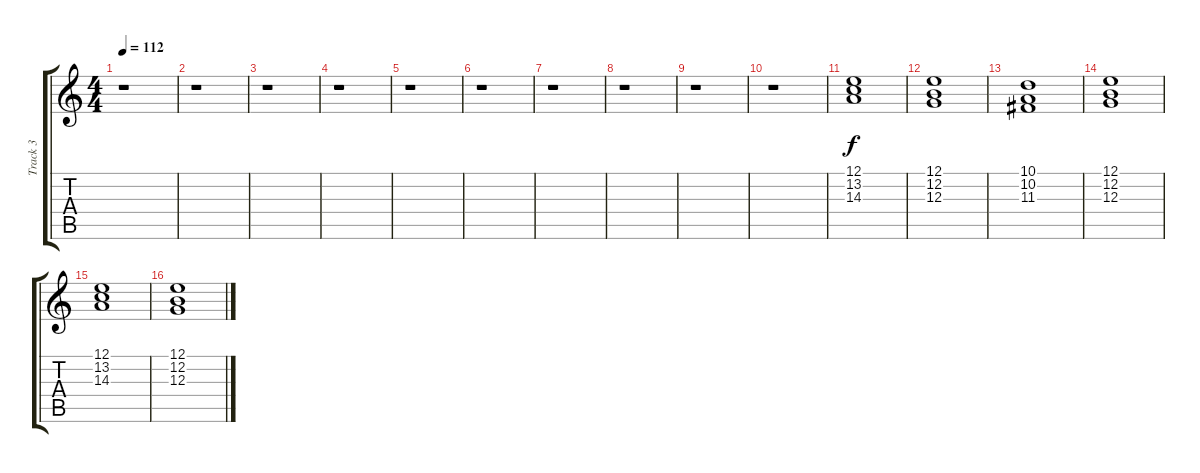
\track ("Track 3" "Track 3") {instrument pad8sweep}
\staff {score tabs}
\tuning (E4 B3 G3 D3 A2 E2) {hide}
\ts (4 4)
\tempo 112
\clef g2
\ks c
r.1{dy f} |
r.1 |
r.1 |
r.1 |
r.1 |
r.1 |
r.1 |
r.1 |
r.1 |
r.1 |
(12.1 13.2 14.3).1 |
(12.1 12.2 12.3).1 |
(10.1 10.2 11.3).1 |
(12.1 12.2 12.3).1 |
(12.1 13.2 14.3).1 |
(12.1 12.2 12.3).1
